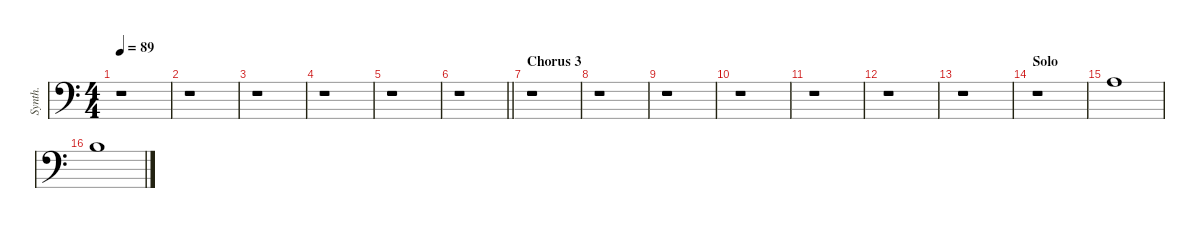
\defaultSystemsLayout 4
\hideDynamics
\bracketExtendMode groupsimilarinstruments
\otherSystemsTrackNameOrientation horizontal
\track ("String Synthesizer" "Synth.") {instrument stringensemble2}
\staff {score}
\tuning (E5 A4 D4 G3)
\ts (4 4)
\tempo 89
\clef f4
\ks c
r.1{dy mf beam Down} |
r.1{beam Down} |
r.1{beam Down} |
r.1{beam Down} |
r.1{beam Down} |
\barLineRight lightlight
r.1{beam Down} |
\section ("" "Chorus 3")
r.1{beam Down} |
r.1{beam Down} |
r.1{beam Down} |
r.1{beam Down} |
r.1{beam Down} |
r.1{beam Down} |
r.1{beam Down} |
\section ("" "Solo")
r.1{beam Down} |
2.4.1{beam Down} |
4.4.1{beam Down}
